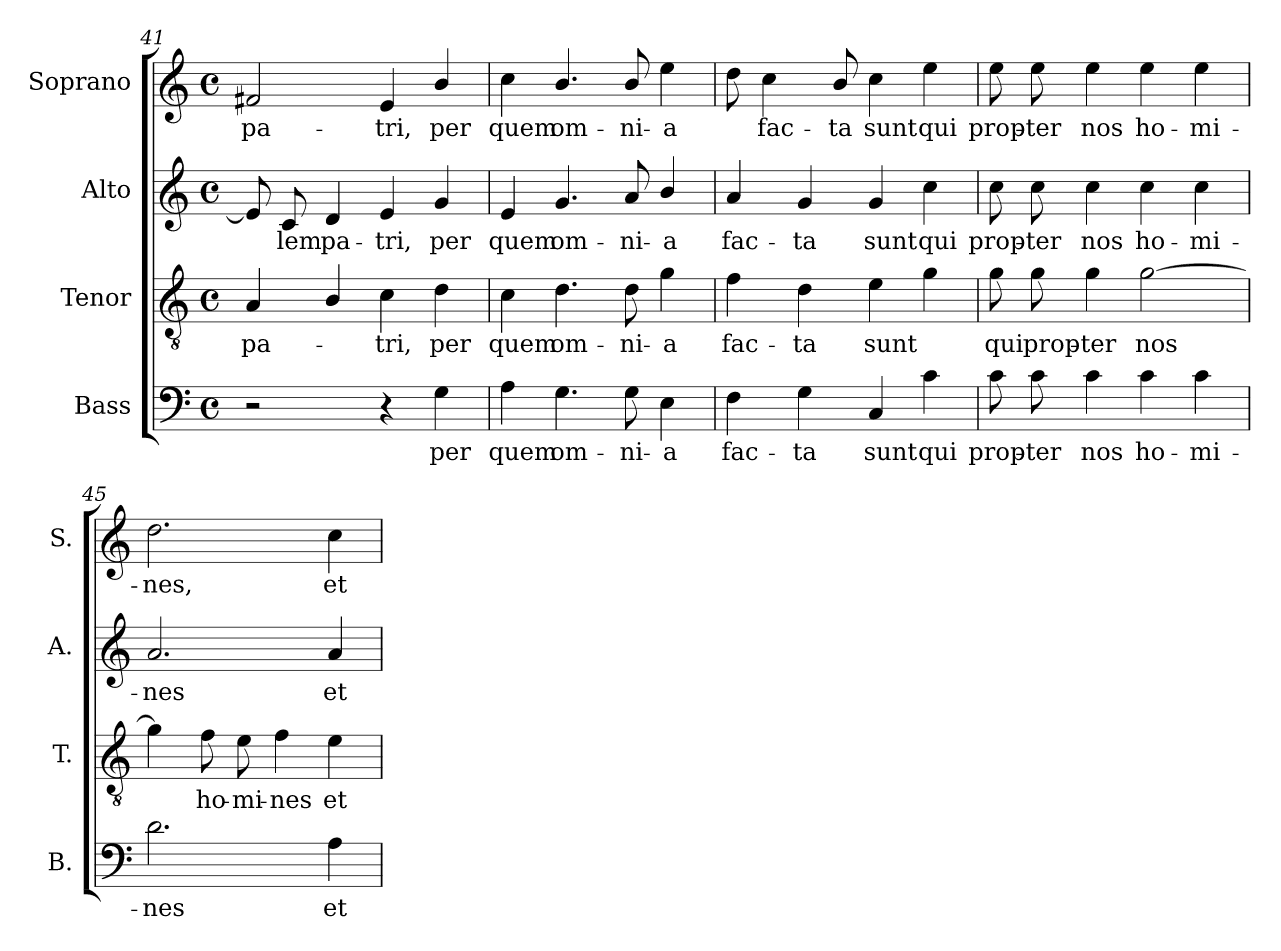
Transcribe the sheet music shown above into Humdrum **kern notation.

**kern	**text	**kern	**text	**kern	**text	**kern	**text
*part4	*part4	*part3	*part3	*part2	*part2	*part1	*part1
*staff4	*staff4	*staff3	*staff3	*staff2	*staff2	*staff1	*staff1
*I"Bass	*	*I"Tenor	*	*I"Alto	*	*I"Soprano	*
*I'B.	*	*I'T.	*	*I'A.	*	*I'S.	*
*clefF4	*	*clefGv2	*	*clefG2	*	*clefG2	*
*	*	*ITrd7c12	*	*	*	*	*
*k[]	*	*k[]	*	*k[]	*	*k[]	*
*C:	*	*C:	*	*C:	*	*C:	*
*M4/4	*	*M4/4	*	*M4/4	*	*M4/4	*
*met(c)	*	*met(c)	*	*met(c)	*	*met(c)	*
=41	=41	=41	=41	=41	=41	=41	=41
!	!	!	!LO:LY:b:color=#000000	!	!	!	!
!	!	!	!	!	!	!	!LO:LY:b:color=#000000
2r	.	4AAi/	pa-	8ei/]	.	2f#Xi/	pa-
!	!	!	!	!	!LO:LY:b:color=#000000	!	!
.	.	.	.	8ci/	-lem	.	.
!	!	!	!	!	!LO:LY:b:color=#000000	!	!
.	.	4BBi/	.	4di/	pa-	.	.
!	!	!	!LO:LY:b:color=#000000	!	!	!	!
!	!	!	!	!	!LO:LY:b:color=#000000	!	!
!	!	!	!	!	!	!	!LO:LY:b:color=#000000
4r	.	4Ci\	-tri,	4ei/	-tri,	4ei/	-tri,
!	!LO:LY:b:color=#000000	!	!	!	!	!	!
!	!	!	!LO:LY:b:color=#000000	!	!	!	!
!	!	!	!	!	!LO:LY:b:color=#000000	!	!
!	!	!	!	!	!	!	!LO:LY:b:color=#000000
4Gi\	per	4Di\	per	4gi/	per	4bi/	per
=42	=42	=42	=42	=42	=42	=42	=42
!	!LO:LY:b:color=#000000	!	!	!	!	!	!
!	!	!	!LO:LY:b:color=#000000	!	!	!	!
!	!	!	!	!	!LO:LY:b:color=#000000	!	!
!	!	!	!	!	!	!	!LO:LY:b:color=#000000
4Ai\	quem	4Ci\	quem	4ei/	quem	4cci\	quem
!	!LO:LY:b:color=#000000	!	!	!	!	!	!
!	!	!	!LO:LY:b:color=#000000	!	!	!	!
!	!	!	!	!	!LO:LY:b:color=#000000	!	!
!	!	!	!	!	!	!	!LO:LY:b:color=#000000
4.Gi\	om-	4.Di\	om-	4.gi/	om-	4.bi/	om-
!	!LO:LY:b:color=#000000	!	!	!	!	!	!
!	!	!	!LO:LY:b:color=#000000	!	!	!	!
!	!	!	!	!	!LO:LY:b:color=#000000	!	!
!	!	!	!	!	!	!	!LO:LY:b:color=#000000
8Gi\	-ni-	8Di\	-ni-	8ai/	-ni-	8bi/	-ni-
!	!LO:LY:b:color=#000000	!	!	!	!	!	!
!	!	!	!LO:LY:b:color=#000000	!	!	!	!
!	!	!	!	!	!LO:LY:b:color=#000000	!	!
!	!	!	!	!	!	!	!LO:LY:b:color=#000000
4Ei\	-a	4Gi\	-a	4bi/	-a	4eei\	-a
=43	=43	=43	=43	=43	=43	=43	=43
!	!LO:LY:b:color=#000000	!	!	!	!	!	!
!	!	!	!LO:LY:b:color=#000000	!	!	!	!
!	!	!	!	!	!LO:LY:b:color=#000000	!	!
4Fi\	fac-	4Fi\	fac-	4ai/	fac-	8ddi\	.
!	!	!	!	!	!	!	!LO:LY:b:color=#000000
.	.	.	.	.	.	4cci\	fac-
!	!LO:LY:b:color=#000000	!	!	!	!	!	!
!	!	!	!LO:LY:b:color=#000000	!	!	!	!
!	!	!	!	!	!LO:LY:b:color=#000000	!	!
4Gi\	-ta	4Di\	-ta	4gi/	-ta	.	.
!	!	!	!	!	!	!	!LO:LY:b:color=#000000
.	.	.	.	.	.	8bi/	-ta
!	!LO:LY:b:color=#000000	!	!	!	!	!	!
!	!	!	!LO:LY:b:color=#000000	!	!	!	!
!	!	!	!	!	!LO:LY:b:color=#000000	!	!
!	!	!	!	!	!	!	!LO:LY:b:color=#000000
4Ci/	sunt	4Ei\	sunt	4gi/	sunt	4cci\	sunt
!	!LO:LY:b:color=#000000	!	!	!	!	!	!
!	!	!	!	!	!LO:LY:b:color=#000000	!	!
!	!	!	!	!	!	!	!LO:LY:b:color=#000000
4ci\	qui	4Gi\	.	4cci\	qui	4eei\	qui
=44	=44	=44	=44	=44	=44	=44	=44
!	!LO:LY:b:color=#000000	!	!	!	!	!	!
!	!	!	!LO:LY:b:color=#000000	!	!	!	!
!	!	!	!	!	!LO:LY:b:color=#000000	!	!
!	!	!	!	!	!	!	!LO:LY:b:color=#000000
8ci\	prop-	8Gi\	qui	8cci\	prop-	8eei\	prop-
!	!LO:LY:b:color=#000000	!	!	!	!	!	!
!	!	!	!LO:LY:b:color=#000000	!	!	!	!
!	!	!	!	!	!LO:LY:b:color=#000000	!	!
!	!	!	!	!	!	!	!LO:LY:b:color=#000000
8ci\	-ter	8Gi\	prop-	8cci\	-ter	8eei\	-ter
!	!LO:LY:b:color=#000000	!	!	!	!	!	!
!	!	!	!LO:LY:b:color=#000000	!	!	!	!
!	!	!	!	!	!LO:LY:b:color=#000000	!	!
!	!	!	!	!	!	!	!LO:LY:b:color=#000000
4ci\	nos	4Gi\	-ter	4cci\	nos	4eei\	nos
!	!LO:LY:b:color=#000000	!	!	!	!	!	!
!	!	!	!LO:LY:b:color=#000000	!	!	!	!
!	!	!	!	!	!LO:LY:b:color=#000000	!	!
!	!	!	!	!	!	!	!LO:LY:b:color=#000000
4ci\	ho-	[2Gi\	nos	4cci\	ho-	4eei\	ho-
!	!LO:LY:b:color=#000000	!	!	!	!	!	!
!	!	!	!	!	!LO:LY:b:color=#000000	!	!
!	!	!	!	!	!	!	!LO:LY:b:color=#000000
4ci\	-mi-	.	.	4cci\	-mi-	4eei\	-mi-
!!LO:LB:g=z
=45	=45	=45	=45	=45	=45	=45	=45
!	!LO:LY:b:color=#000000	!	!	!	!	!	!
!	!	!	!	!	!LO:LY:b:color=#000000	!	!
!	!	!	!	!	!	!	!LO:LY:b:color=#000000
2.di\	-nes	4Gi\]	.	2.ai/	-nes	2.ddi\	-nes,
!	!	!	!LO:LY:b:color=#000000	!	!	!	!
.	.	8Fi\	ho-	.	.	.	.
!	!	!	!LO:LY:b:color=#000000	!	!	!	!
.	.	8Ei\	-mi-	.	.	.	.
!	!	!	!LO:LY:b:color=#000000	!	!	!	!
.	.	4Fi\	-nes	.	.	.	.
!	!LO:LY:b:color=#000000	!	!	!	!	!	!
!	!	!	!LO:LY:b:color=#000000	!	!	!	!
!	!	!	!	!	!LO:LY:b:color=#000000	!	!
!	!	!	!	!	!	!	!LO:LY:b:color=#000000
4Ai\	et	4Ei\	et	4ai/	et	4cci\	et
=	=	=	=	=	=	=	=
*-	*-	*-	*-	*-	*-	*-	*-
